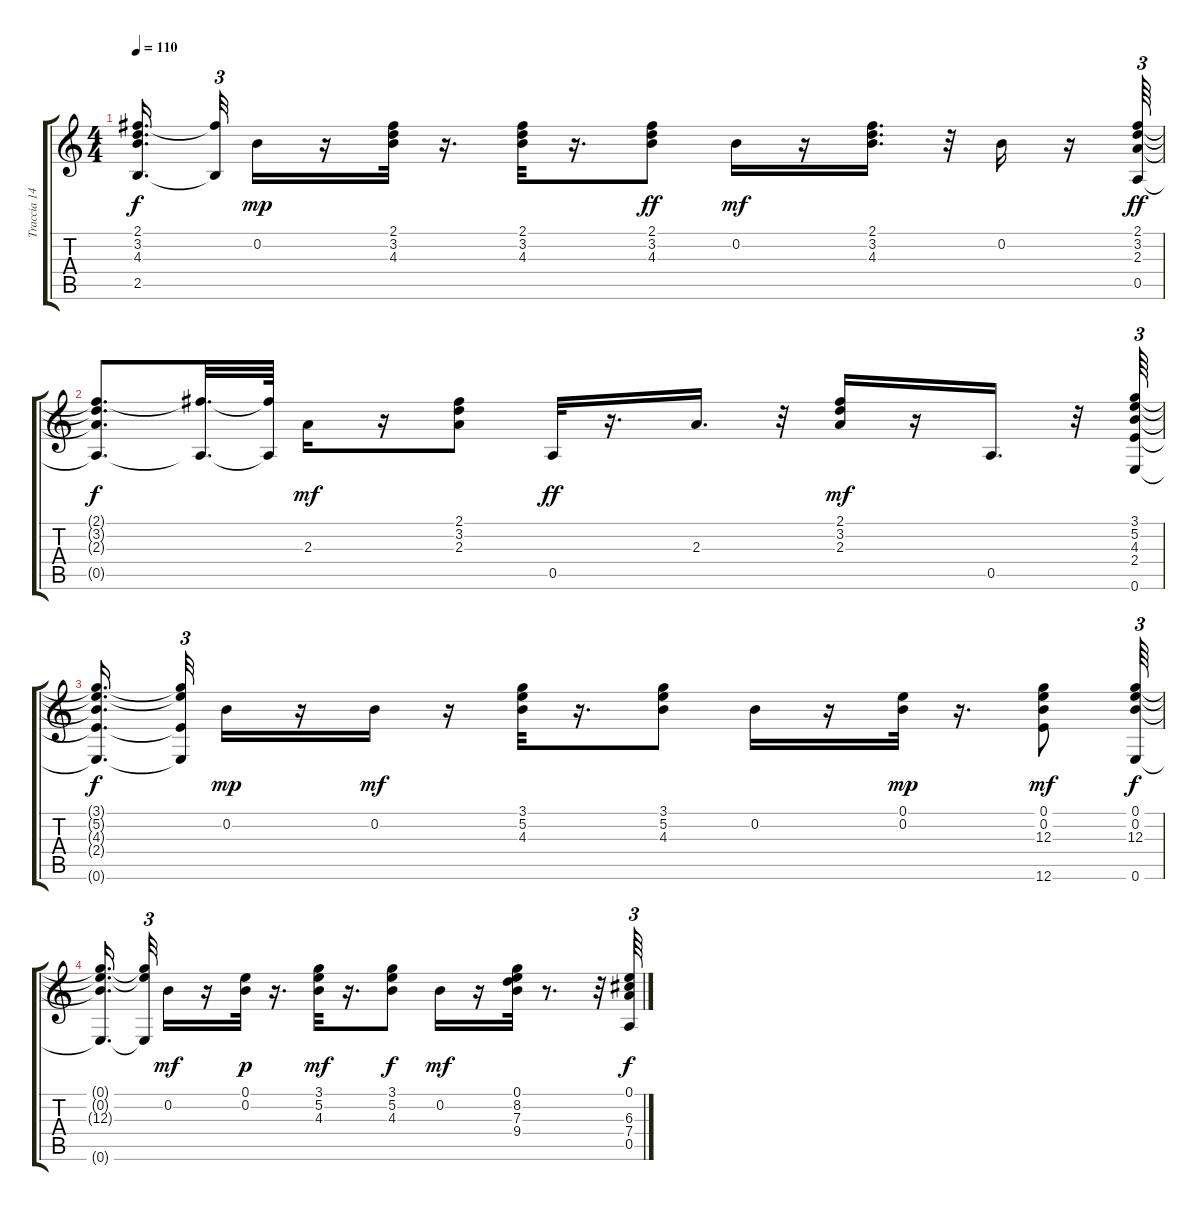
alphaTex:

\track ("Traccia 14" "Traccia 14") {instrument acousticguitarsteel}
\staff {score tabs}
\tuning (E4 B3 G3 D3 A2 E2) {hide}
\ts (4 4)
\tempo 110
\clef g2
\ks c
(2.1{t} 3.2{t} 4.3{t} 2.5{t}).16{d dy f} (2.1{t} 2.5{t}).32{tu (3 2)} 0.2.16{dy mp} r.16 (2.1 3.2 4.3).32 r.16{d} (2.1 3.2 4.3).32 r.16{d} (2.1 3.2 4.3).8{dy ff} 0.2.16{dy mf} r.16 (2.1 3.2 4.3).16{d} r.32 0.2.16 r.16 (2.1 3.2 2.3 0.5).64{tu (3 2) dy ff} |
(2.1{t} 3.2{t} 2.3{t} 0.5{t}).8{d dy f} (2.1{t} 0.5{t}).32{d} (2.1{t} 0.5{t}).64 2.3.16{dy mf} r.16 (2.1 3.2 2.3).8 0.5.32{dy ff} r.16{d} 2.3.16{d} r.32 (2.1 3.2 2.3).16{dy mf} r.16 0.5.16{d} r.32 (3.1 5.2 4.3 2.4 0.6).64{tu (3 2)} |
(3.1{t} 5.2{t} 4.3{t} 2.4{t} 0.6{t}).16{d dy f} (3.1{t} 5.2{t} 2.4{t} 0.6{t}).32{tu (3 2)} 0.2.16{dy mp} r.16 0.2.16{dy mf} r.16 (3.1 5.2 4.3).32 r.16{d} (3.1 5.2 4.3).8 0.2.16 r.16 (0.1 0.2).32{dy mp} r.16{d} (0.1 0.2 12.3 12.6).8{dy mf} (0.1 0.2 12.3 0.6).64{tu (3 2) dy f} |
(0.1{t} 0.2{t} 12.3{t} 0.6{t}).16{d} (0.1{t} 12.3{t} 0.6{t}).32{tu (3 2)} 0.2.16{dy mf} r.16 (0.1 0.2).32{dy p} r.16{d} (3.1 5.2 4.3).32{dy mf} r.16{d} (3.1 5.2 4.3).8{dy f} 0.2.16{dy mf} r.16 (0.1 8.2 7.3 9.4).32 r.8{d} r.32 (0.1 6.3 7.4 0.5).64{tu (3 2) dy f}
